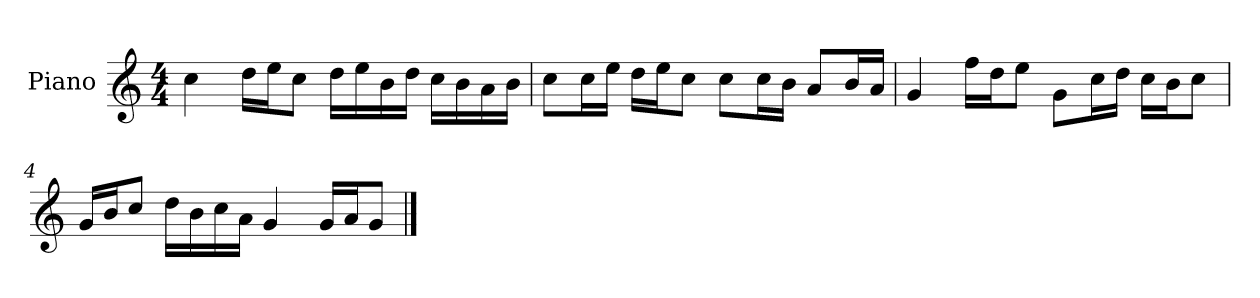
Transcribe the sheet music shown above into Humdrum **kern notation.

**kern
*part1
*staff1
*I"Piano
*I'P-no
*clefG2
*k[]
*M4/4
*MM90
=1
4cc\
16dd\LL
16ee\J
8cc\J
16dd\LL
16ee\
16b\
16dd\JJ
16cc\LL
16b\
16a\
16b\JJ
=2
8cc\L
16cc\L
16ee\JJ
16dd\LL
16ee\J
8cc\J
8cc\L
16cc\L
16b\JJ
8a/L
16b/L
16a/JJ
=3
4g/
16ff\LL
16dd\J
8ee\J
8g\L
16cc\L
16dd\JJ
16cc\LL
16b\J
8cc\J
!!LO:LB:g=z
=4
16g/LL
16b/J
8cc/J
16dd\LL
16b\
16cc\
16a\JJ
4g/
16g/LL
16a/J
8g/J
==
*-
